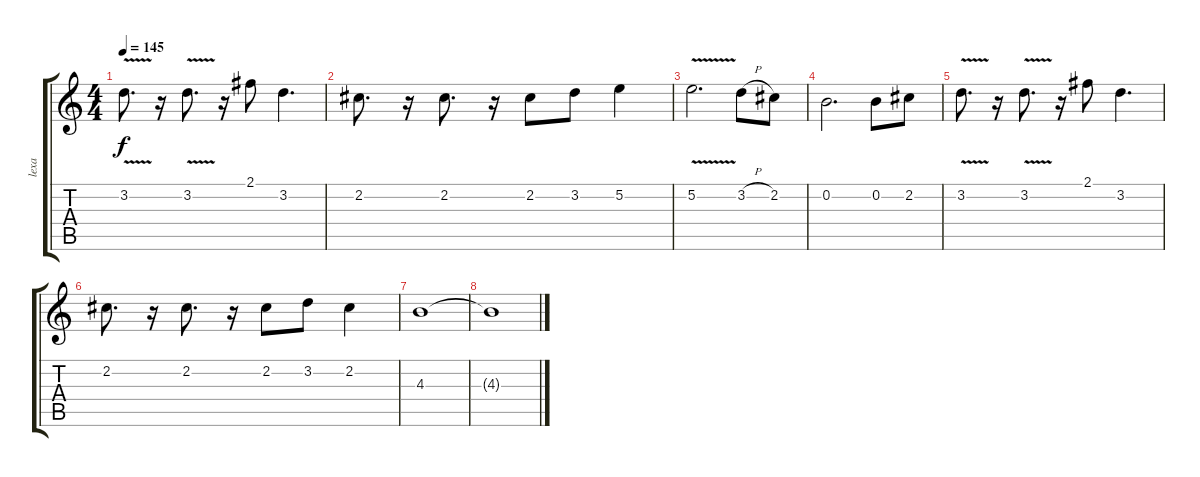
\track ("lexa" "lexa") {instrument acousticguitarsteel}
\staff {score tabs}
\tuning (E4 B3 G3 D3 A2 E2) {hide}
\ts (4 4)
\tempo 145
\clef g2
\ks c
3.2{v}.8{d dy f} r.16 3.2{v}.8{d} r.16 2.1.8 3.2.4{d} |
2.2.8{d} r.16 2.2.8{d} r.16 2.2.8 3.2.8 5.2.4 |
5.2{v}.2{d} 3.2{h}.8 2.2.8 |
0.2.2{d} 0.2.8 2.2.8 |
3.2{v}.8{d} r.16 3.2{v}.8{d} r.16 2.1.8 3.2.4{d} |
2.2.8{d} r.16 2.2.8{d} r.16 2.2.8 3.2.8 2.2.4 |
4.3.1 |
4.3{t}.1
